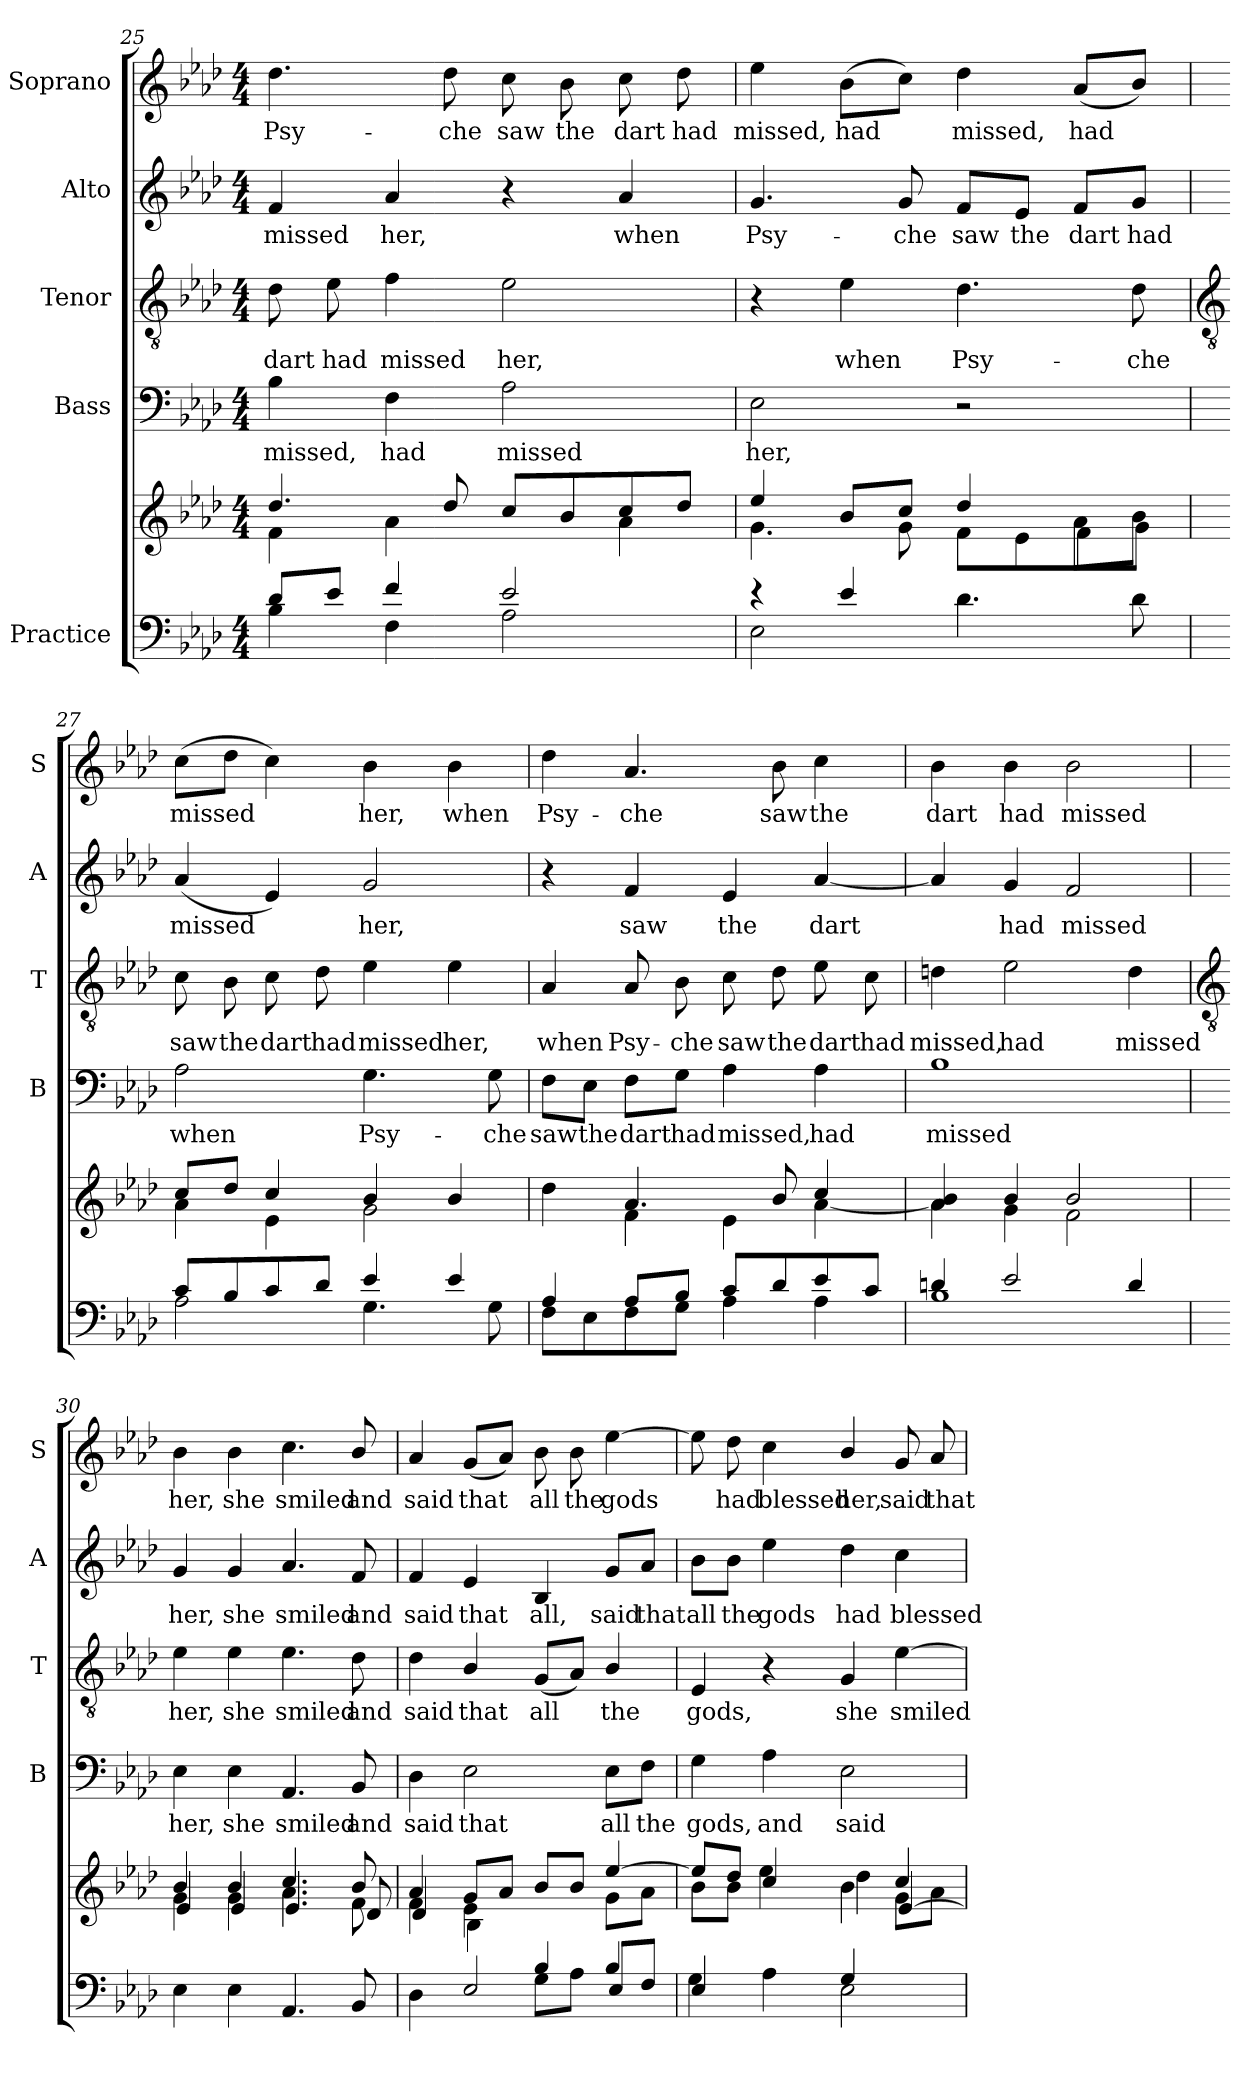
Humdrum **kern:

**kern	**kern	**kern	**text	**kern	**text	**kern	**text	**kern	**text
*part5	*part5	*part4	*part4	*part3	*part3	*part2	*part2	*part1	*part1
*staff6	*staff5	*staff4	*staff4	*staff3	*staff3	*staff2	*staff2	*staff1	*staff1
*I"Practice	*	*I"Bass	*	*I"Tenor	*	*I"Alto	*	*I"Soprano	*
*	*	*I'B	*	*I'T	*	*I'A	*	*I'S	*
*clefF4	*clefG2	*clefF4	*	*clefGv2	*	*clefG2	*	*clefG2	*
*k[b-e-a-d-]	*k[b-e-a-d-]	*k[b-e-a-d-]	*	*k[b-e-a-d-]	*	*k[b-e-a-d-]	*	*k[b-e-a-d-]	*
*A-:	*A-:	*A-:	*	*A-:	*	*A-:	*	*A-:	*
*M4/4	*M4/4	*M4/4	*	*M4/4	*	*M4/4	*	*M4/4	*
=25	=25	=25	=25	=25	=25	=25	=25	=25	=25
*^	*^	*	*	*	*	*	*	*	*
!	!	!	!	!	!LO:LY:b	!	!LO:LY:b	!	!LO:LY:b	!	!LO:LY:b
8d-/L	4B-	4.dd-/	4f\	4B-	missed,	8d-	dart	4f	missed	4.dd-	Psy-
!	!	!	!	!	!	!	!LO:LY:b	!	!	!	!
8e-/J	.	.	.	.	.	8e-	had	.	.	.	.
!	!	!	!	!	!LO:LY:b	!	!LO:LY:b	!	!LO:LY:b	!	!
4f	4F	.	4a-\	4F	had	4f	missed	4a-	her,	.	.
!	!	!	!	!	!	!	!	!	!	!	!LO:LY:b
.	.	8dd-/	.	.	.	.	.	.	.	8dd-	-che
!	!	!	!	!	!LO:LY:b	!	!LO:LY:b	!	!	!	!LO:LY:b
2e-	2A-	8cc/L	4ryy	2A-	missed	2e-	her,	4r	.	8cc	saw
!	!	!	!	!	!	!	!	!	!	!	!LO:LY:b
.	.	8b-/	.	.	.	.	.	.	.	8b-	the
!	!	!	!	!	!	!	!	!	!LO:LY:b	!	!LO:LY:b
.	.	8cc/	4a-\	.	.	.	.	4a-	when	8cc	dart
!	!	!	!	!	!	!	!	!	!	!	!LO:LY:b
.	.	8dd-/J	.	.	.	.	.	.	.	8dd-	had
=26	=26	=26	=26	=26	=26	=26	=26	=26	=26	=26	=26
!	!	!	!	!	!LO:LY:b	!	!	!	!LO:LY:b	!	!LO:LY:b
4r	2E-	4ee-/	4.g\	2E-	her,	4r	.	4.g/	Psy-	4ee-	missed,
!	!	!	!	!	!	!	!LO:LY:b	!	!	!	!LO:LY:b
4e-/	.	8b-/L	.	.	.	4e-	when	.	.	(>8b-L	had
!	!	!	!	!	!	!	!	!	!LO:LY:b	!	!
.	.	8cc/J	8g\	.	.	.	.	8g/	-che	8ccJ)	.
!	!	!	!	!	!	!	!LO:LY:b	!	!LO:LY:b	!	!LO:LY:b
4.d-	2ryy	4dd-/	8f\L	2r	.	4.d-	Psy-	8f/L	saw	4dd-	missed,
!	!	!	!	!	!	!	!	!	!LO:LY:b	!	!
.	.	.	8e-\	.	.	.	.	8e-/J	the	.	.
!	!	!	!	!	!	!	!	!	!LO:LY:b	!	!LO:LY:b
.	.	8a-\L	8f\	.	.	.	.	8f/L	dart	(<8a-L	had
!	!	!	!	!	!	!	!LO:LY:b	!	!LO:LY:b	!	!
8d-	.	8b-J	8g\J	.	.	8d-	-che	8g/J	had	8b-J)	.
!!LO:LB:g=z
=27	=27	=27	=27	=27	=27	=27	=27	=27	=27	=27	=27
*	*	*	*	*	*	*clefGv2	*	*	*	*	*
!	!	!	!	!	!LO:LY:b	!	!LO:LY:b	!	!LO:LY:b	!	!LO:LY:b
8c/L	2A-	8cc/L	4a-\	2A-	when	8c	saw	(<4a-	missed	(>8ccL	missed
!	!	!	!	!	!	!	!LO:LY:b	!	!	!	!
8B-/	.	8dd-/J	.	.	.	8B-	the	.	.	8dd-J	.
!	!	!	!	!	!	!	!LO:LY:b	!	!	!	!
8c/	.	4cc/	4e-	.	.	8c	dart	4e-)	.	4cc)	.
!	!	!	!	!	!	!	!LO:LY:b	!	!	!	!
8d-/J	.	.	.	.	.	8d-	had	.	.	.	.
!	!	!	!	!	!LO:LY:b	!	!LO:LY:b	!	!LO:LY:b	!	!LO:LY:b
4e-/	4.G	4b-/	2g\	4.G	Psy-	4e-	missed	2g/	her,	4b-	her,
!	!	!	!	!	!	!	!LO:LY:b	!	!	!	!LO:LY:b
4e-/	.	4b-/	.	.	.	4e-	her,	.	.	4b-	when
!	!	!	!	!	!LO:LY:b	!	!	!	!	!	!
.	8G	.	.	8G	-che	.	.	.	.	.	.
=28	=28	=28	=28	=28	=28	=28	=28	=28	=28	=28	=28
!	!	!	!	!	!LO:LY:b	!	!LO:LY:b	!	!	!	!LO:LY:b
4A-/	8FL	4dd-	4ryy	8F\L	saw	4A-	when	4r	.	4dd-	Psy-
!	!	!	!	!	!LO:LY:b	!	!	!	!	!	!
.	8E-	.	.	8E-\J	the	.	.	.	.	.	.
!	!	!	!	!	!LO:LY:b	!	!LO:LY:b	!	!LO:LY:b	!	!LO:LY:b
8A-L	8F	4.a-	4f\	8F\L	dart	8A-	Psy-	4f	saw	4.a-	-che
!	!	!	!	!	!LO:LY:b	!	!LO:LY:b	!	!	!	!
8B-J	8GJ	.	.	8G\J	had	8B-	-che	.	.	.	.
!	!	!	!	!	!LO:LY:b	!	!LO:LY:b	!	!LO:LY:b	!	!
8c/L	4A-	.	4e-\	4A-	missed,	8c	saw	4e-	the	.	.
!	!	!	!	!	!	!	!LO:LY:b	!	!	!	!LO:LY:b
8d-/	.	8b-/	.	.	.	8d-	the	.	.	8b-	saw
!	!	!	!	!	!LO:LY:b	!	!LO:LY:b	!	!LO:LY:b	!	!LO:LY:b
8e-/	4A-	4cc/	[4a-	4A-	had	8e-	dart	[4a-	dart	4cc	the
!	!	!	!	!	!	!	!LO:LY:b	!	!	!	!
8c/J	.	.	.	.	.	8c	had	.	.	.	.
=29	=29	=29	=29	=29	=29	=29	=29	=29	=29	=29	=29
!	!	!	!	!	!LO:LY:b	!	!LO:LY:b	!	!	!	!LO:LY:b
4dn/	1B-	4a-/ 4b-/	4a-]	1B-	missed	4dn	missed,	4a-]	.	4b-	dart
!	!	!	!	!	!	!	!LO:LY:b	!	!LO:LY:b	!	!LO:LY:b
2e-/	.	4b-/	4g	.	.	2e-	had	4g	had	4b-	had
!	!	!	!	!	!	!	!	!	!LO:LY:b	!	!LO:LY:b
.	.	2b-/	2f	.	.	.	.	2f	missed	2b-	missed
!	!	!	!	!	!	!	!LO:LY:b	!	!	!	!
4d/	.	.	.	.	.	4d	missed	.	.	.	.
*v	*v	*	*	*	*	*	*	*	*	*	*
*	*v	*v	*	*	*	*	*	*	*	*
!!LO:LB:g=z
=30	=30	=30	=30	=30	=30	=30	=30	=30	=30
*	*	*	*	*clefGv2	*	*	*	*	*
*	*^	*	*	*	*	*	*	*	*
*	*	*^	*	*	*	*	*	*	*	*
!	!	!	!	!	!LO:LY:b	!	!LO:LY:b	!	!LO:LY:b	!	!LO:LY:b
4E-	4b-/	4g	4e-	4E-	her,	4e-	her,	4g	her,	4b-	her,
!	!	!	!	!	!LO:LY:b	!	!LO:LY:b	!	!LO:LY:b	!	!LO:LY:b
4E-	4b-/	4g	4e-	4E-	she	4e-	she	4g	she	4b-	she
!	!	!	!	!	!LO:LY:b	!	!LO:LY:b	!	!LO:LY:b	!	!LO:LY:b
4.AA-	4.cc/	4.a-	4.e-	4.AA-	smiled	4.e-	smiled	4.a-	smiled	4.cc	smiled
!	!	!	!	!	!LO:LY:b	!	!LO:LY:b	!	!LO:LY:b	!	!LO:LY:b
8BB-/	8b-/	8f	8d-	8BB-/	and	8d-	and	8f	and	8b-/	and
=31	=31	=31	=31	=31	=31	=31	=31	=31	=31	=31	=31
*^	*	*	*	*	*	*	*	*	*	*	*
*	*^	*	*	*	*	*	*	*	*	*	*	*
!	!	!	!	!	!	!	!LO:LY:b	!	!LO:LY:b	!	!LO:LY:b	!	!LO:LY:b
2ryy	2ryy	4D-	4a-	4f	4d-	4D-	said	4d-	said	4f	said	4a-	said
!	!	!	!	!	!	!	!LO:LY:b	!	!LO:LY:b	!	!LO:LY:b	!	!LO:LY:b
.	.	2E-	8gL	4e-\	4B-\	2E-	that	4B-/	that	4e-	that	(<8gL	that
.	.	.	8a-J	.	.	.	.	.	.	.	.	8a-J)	.
!	!	!	!	!	!	!	!	!	!LO:LY:b	!	!LO:LY:b	!	!LO:LY:b
4B-/	8GL	.	8b-/L	4ryy	2ryy	.	.	(<8GL	all	4B-	all,	8b-	all
!	!	!	!	!	!	!	!	!	!	!	!	!	!LO:LY:b
.	8A-J	.	8b-/J	.	.	.	.	8A-J)	.	.	.	8b-	the
!	!	!	!	!	!	!	!LO:LY:b	!	!LO:LY:b	!	!LO:LY:b	!	!LO:LY:b
4ryy	4B-/	8E-L	[4ee-/	8g\L	.	8E-\L	all	4B-/	the	8g/L	said	[4ee-	gods
!	!	!	!	!	!	!	!LO:LY:b	!	!	!	!LO:LY:b	!	!
.	.	8FJ	.	8a-\J	.	8F\J	the	.	.	8a-/J	that	.	.
=32	=32	=32	=32	=32	=32	=32	=32	=32	=32	=32	=32	=32	=32
!	!	!	!	!	!	!	!LO:LY:b	!	!LO:LY:b	!	!LO:LY:b	!	!
*	*v	*v	*	*	*	*	*	*	*	*	*	*	*
4E-	4G	8ee-L]	8b-L	2.ryy	4G	gods,	4E-	gods,	8b-\L	all	8ee-]	.
!	!	!	!	!	!	!	!	!	!	!LO:LY:b	!	!LO:LY:b
.	.	8dd-J	8b-J	.	.	.	.	.	8b-\J	the	8dd-	had
!	!	!	!	!	!	!LO:LY:b	!	!	!	!LO:LY:b	!	!LO:LY:b
4ryy	4A-	4cc	4ee-	.	4A-	and	4r	.	4ee-	gods	4cc	blessed
!	!	!	!	!	!	!LO:LY:b	!	!LO:LY:b	!	!LO:LY:b	!	!LO:LY:b
4G/	2E-	4b-\	4dd-	.	2E-	said	4G	she	4dd-	had	4b-/	her,
!	!	!	!	!	!	!	!	!LO:LY:b	!	!LO:LY:b	!	!LO:LY:b
4ryy	.	8g\L	4cc/	[4e-	.	.	[4e-	smiled	4cc	blessed	8g	said
!	!	!	!	!	!	!	!	!	!	!	!	!LO:LY:b
.	.	8a-\J	.	.	.	.	.	.	.	.	8a-	that
*v	*v	*	*	*	*	*	*	*	*	*	*	*
*	*v	*v	*v	*	*	*	*	*	*	*	*
=	=	=	=	=	=	=	=	=	=
*-	*-	*-	*-	*-	*-	*-	*-	*-	*-
